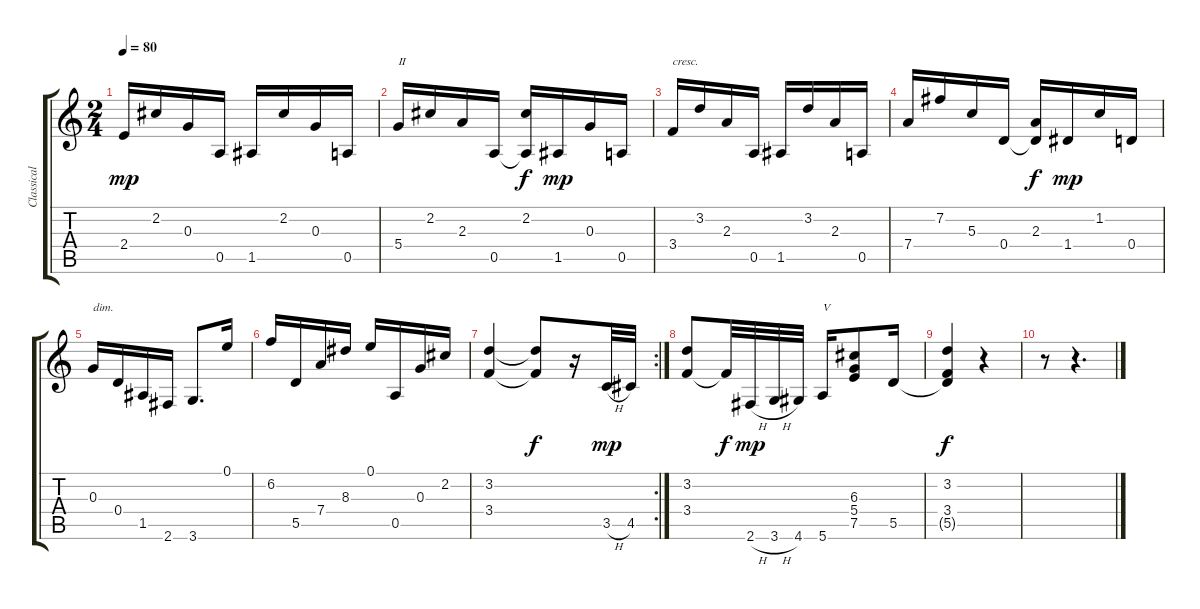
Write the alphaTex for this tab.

\track ("Classical Gutar" "Classical ") {instrument acousticguitarnylon}
\staff {score tabs}
\tuning (E4 B3 G3 D3 A2 E2) {hide}
\ts (2 4)
\tempo 80
\clef g2
\ks c
2.4.16{dy mp} 2.2.16 0.3.16 0.5.16 1.5.16 2.2.16 0.3.16 0.5.16 |
5.4.16{txt "II"} 2.2.16 2.3.16 0.5.16 (2.2 0.5{t}).16{dy f} 1.5.16{dy mp} 0.3.16 0.5.16 |
3.4.16{txt "cresc."} 3.2.16 2.3.16 0.5.16 1.5.16 3.2.16 2.3.16 0.5.16 |
7.4.16 7.2.16 5.3.16 0.4.16 (2.3 0.4{t}).16{dy f} 1.4.16{dy mp} 1.2.16 0.4.16 |
0.3.16{txt "dim."} 0.4.16 1.5.16 2.6.16 3.6.8{d} 0.1.16 |
6.2.16 5.5.16 7.4.16 8.3.16 0.1.16 0.5.16 0.3.16 2.2.16 |
\rc 2
(3.2 3.4).4 (3.2{t} 3.4{t}).8{dy f} r.16 3.5{h}.32{dy mp} 4.5.32 |
(3.2 3.4).8 3.4{t}.32{dy f} 2.6{h}.32{dy mp} 3.6{h}.32 4.6.32 5.6.16{txt "V"} (6.3 5.4 7.5).8 5.5.16 |
(3.2 3.4 5.5{t}).4{dy f} r.4 |
r.8 r.4{d}
